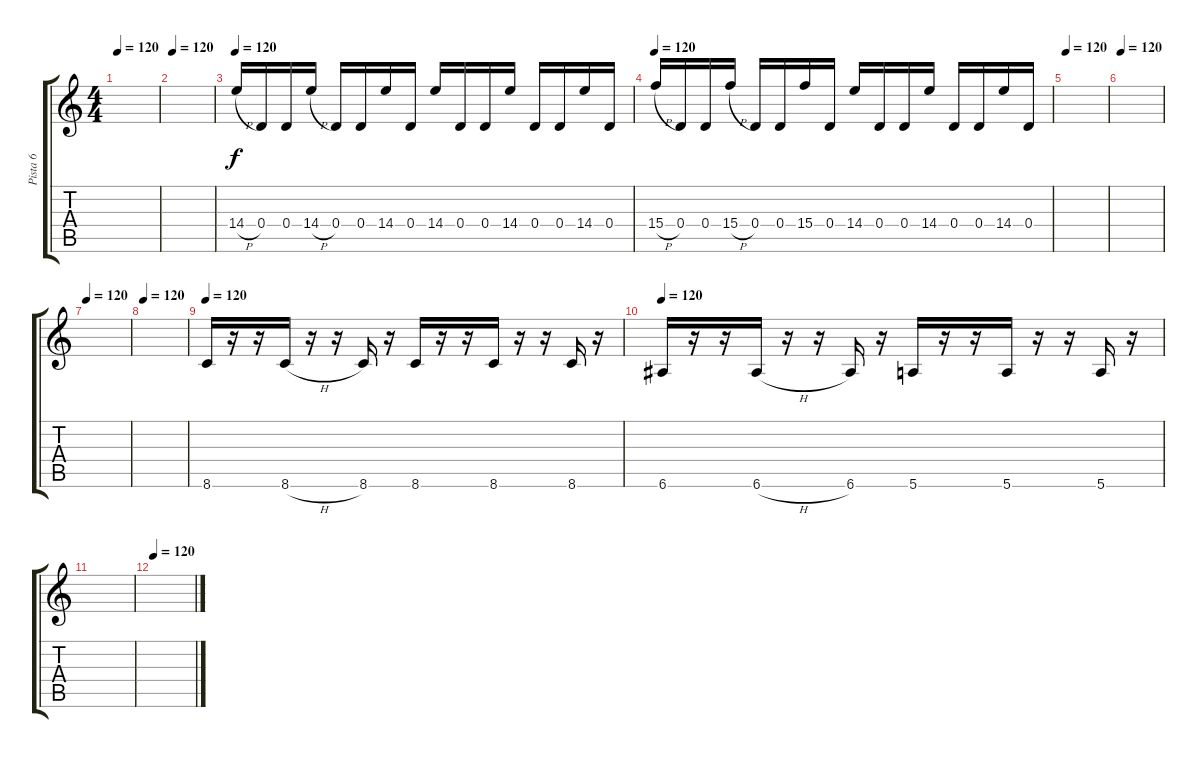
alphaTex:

\track ("Pista 6" "Pista 6") {instrument distortionguitar}
\staff {score tabs}
\tuning (E4 B3 G3 D3 A2 E2) {hide}
\ts (4 4)
\tempo 120
\clef g2
\ks c
|
\tempo 120
|
\tempo 120
14.4{h}.16 0.4.16 0.4.16 14.4{h}.16 0.4.16 0.4.16 14.4.16 0.4.16 14.4.16 0.4.16 0.4.16 14.4.16 0.4.16 0.4.16 14.4.16 0.4.16 |
\tempo 120
15.4{h}.16 0.4.16 0.4.16 15.4{h}.16 0.4.16 0.4.16 15.4.16 0.4.16 14.4.16 0.4.16 0.4.16 14.4.16 0.4.16 0.4.16 14.4.16 0.4.16 |
\tempo 120
|
\tempo 120
|
\tempo 120
|
\tempo 120
|
\tempo 120
8.6.16 r.16 r.16 8.6{h}.16 r.16 r.16 8.6.16 r.16 8.6.16 r.16 r.16 8.6.16 r.16 r.16 8.6.16 r.16 |
\tempo 120
6.6.16 r.16 r.16 6.6{h}.16 r.16 r.16 6.6.16 r.16 5.6.16 r.16 r.16 5.6.16 r.16 r.16 5.6.16 r.16 |
|
\tempo 120
